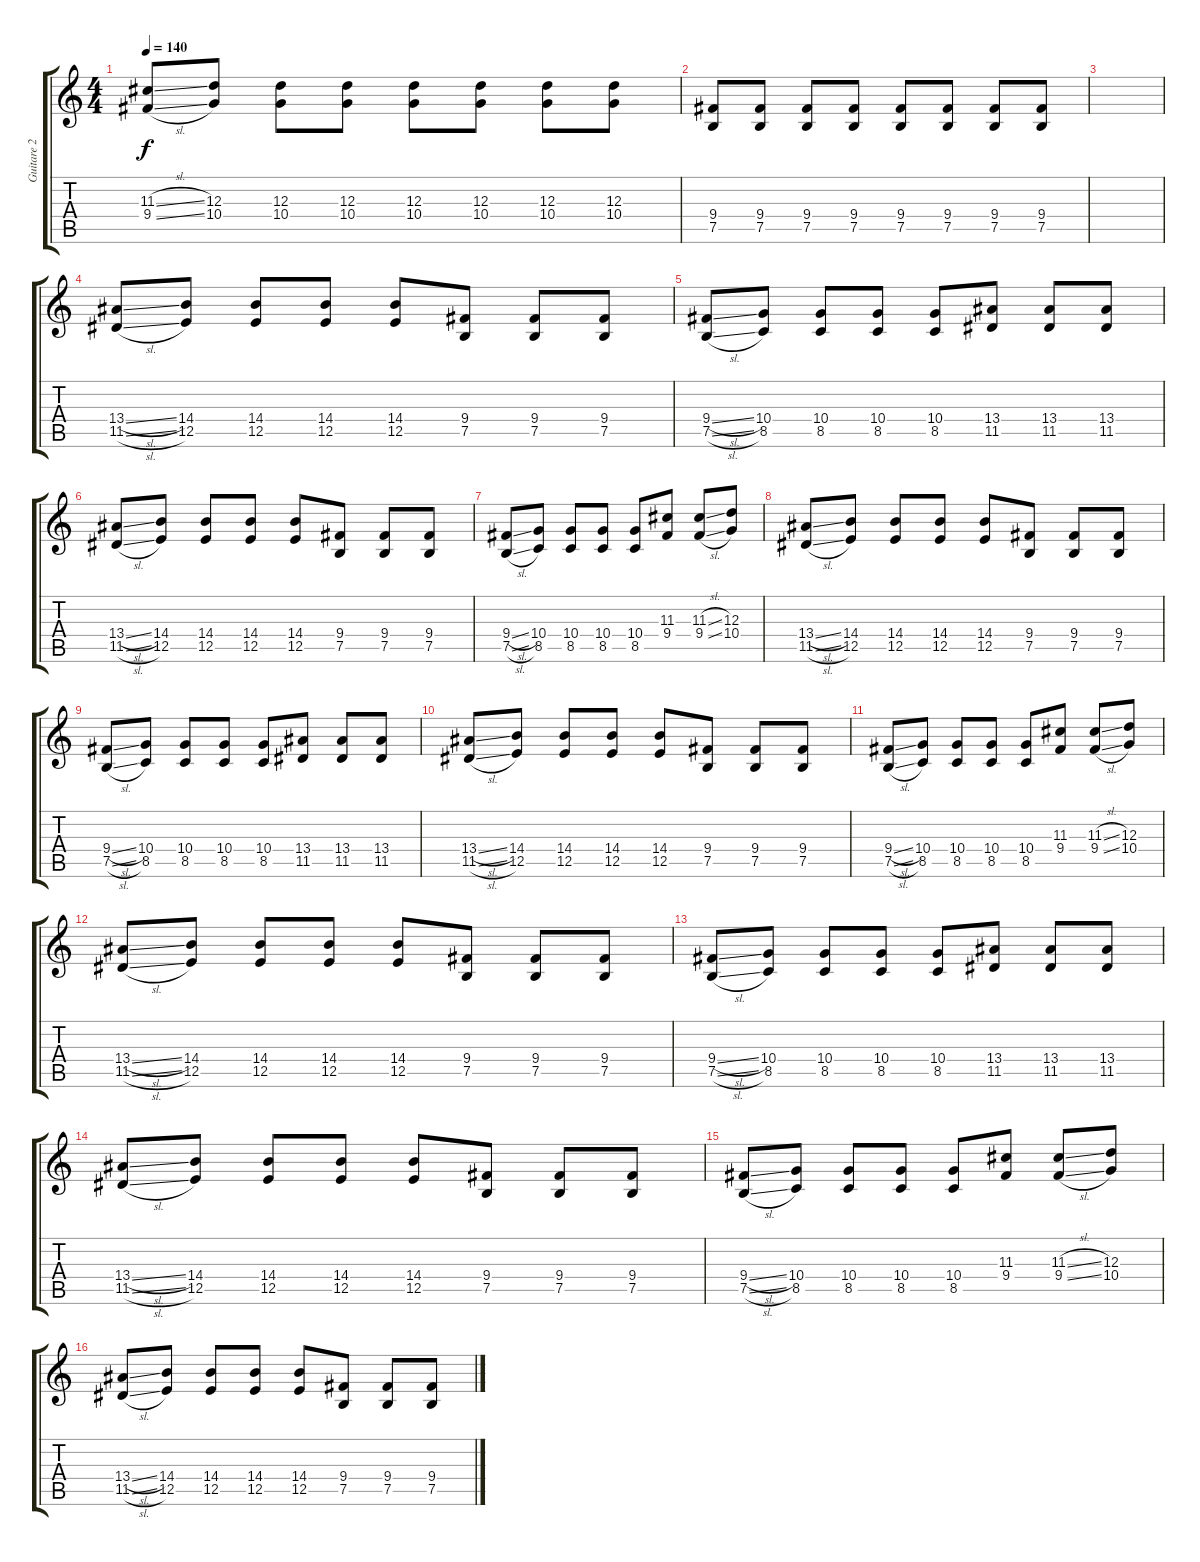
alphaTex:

\track ("Guitare 2" "Guitare 2") {instrument distortionguitar}
\staff {score tabs}
\tuning (B3 Gb3 D3 A2 E2 B1) {hide}
\ts (4 4)
\tempo 140
\clef g2
\ks c
(11.3{sl} 9.4{sl}).8{dy f} (12.3 10.4).8 (12.3 10.4).8 (12.3 10.4).8 (12.3 10.4).8 (12.3 10.4).8 (12.3 10.4).8 (12.3 10.4).8 |
(9.4 7.5).8 (9.4 7.5).8 (9.4 7.5).8 (9.4 7.5).8 (9.4 7.5).8 (9.4 7.5).8 (9.4 7.5).8 (9.4 7.5).8 |
|
(13.4{sl} 11.5{sl}).8 (14.4 12.5).8 (14.4 12.5).8 (14.4 12.5).8 (14.4 12.5).8 (9.4 7.5).8 (9.4 7.5).8 (9.4 7.5).8 |
(9.4{sl} 7.5{sl}).8 (10.4 8.5).8 (10.4 8.5).8 (10.4 8.5).8 (10.4 8.5).8 (13.4 11.5).8 (13.4 11.5).8 (13.4 11.5).8 |
(13.4{sl} 11.5{sl}).8 (14.4 12.5).8 (14.4 12.5).8 (14.4 12.5).8 (14.4 12.5).8 (9.4 7.5).8 (9.4 7.5).8 (9.4 7.5).8 |
(9.4{sl} 7.5{sl}).8 (10.4 8.5).8 (10.4 8.5).8 (10.4 8.5).8 (10.4 8.5).8 (11.3 9.4).8 (11.3{sl} 9.4{sl}).8 (12.3 10.4).8 |
(13.4{sl} 11.5{sl}).8 (14.4 12.5).8 (14.4 12.5).8 (14.4 12.5).8 (14.4 12.5).8 (9.4 7.5).8 (9.4 7.5).8 (9.4 7.5).8 |
(9.4{sl} 7.5{sl}).8 (10.4 8.5).8 (10.4 8.5).8 (10.4 8.5).8 (10.4 8.5).8 (13.4 11.5).8 (13.4 11.5).8 (13.4 11.5).8 |
(13.4{sl} 11.5{sl}).8 (14.4 12.5).8 (14.4 12.5).8 (14.4 12.5).8 (14.4 12.5).8 (9.4 7.5).8 (9.4 7.5).8 (9.4 7.5).8 |
(9.4{sl} 7.5{sl}).8 (10.4 8.5).8 (10.4 8.5).8 (10.4 8.5).8 (10.4 8.5).8 (11.3 9.4).8 (11.3{sl} 9.4{sl}).8 (12.3 10.4).8 |
(13.4{sl} 11.5{sl}).8 (14.4 12.5).8 (14.4 12.5).8 (14.4 12.5).8 (14.4 12.5).8 (9.4 7.5).8 (9.4 7.5).8 (9.4 7.5).8 |
(9.4{sl} 7.5{sl}).8 (10.4 8.5).8 (10.4 8.5).8 (10.4 8.5).8 (10.4 8.5).8 (13.4 11.5).8 (13.4 11.5).8 (13.4 11.5).8 |
(13.4{sl} 11.5{sl}).8 (14.4 12.5).8 (14.4 12.5).8 (14.4 12.5).8 (14.4 12.5).8 (9.4 7.5).8 (9.4 7.5).8 (9.4 7.5).8 |
(9.4{sl} 7.5{sl}).8 (10.4 8.5).8 (10.4 8.5).8 (10.4 8.5).8 (10.4 8.5).8 (11.3 9.4).8 (11.3{sl} 9.4{sl}).8 (12.3 10.4).8 |
(13.4{sl} 11.5{sl}).8 (14.4 12.5).8 (14.4 12.5).8 (14.4 12.5).8 (14.4 12.5).8 (9.4 7.5).8 (9.4 7.5).8 (9.4 7.5).8
